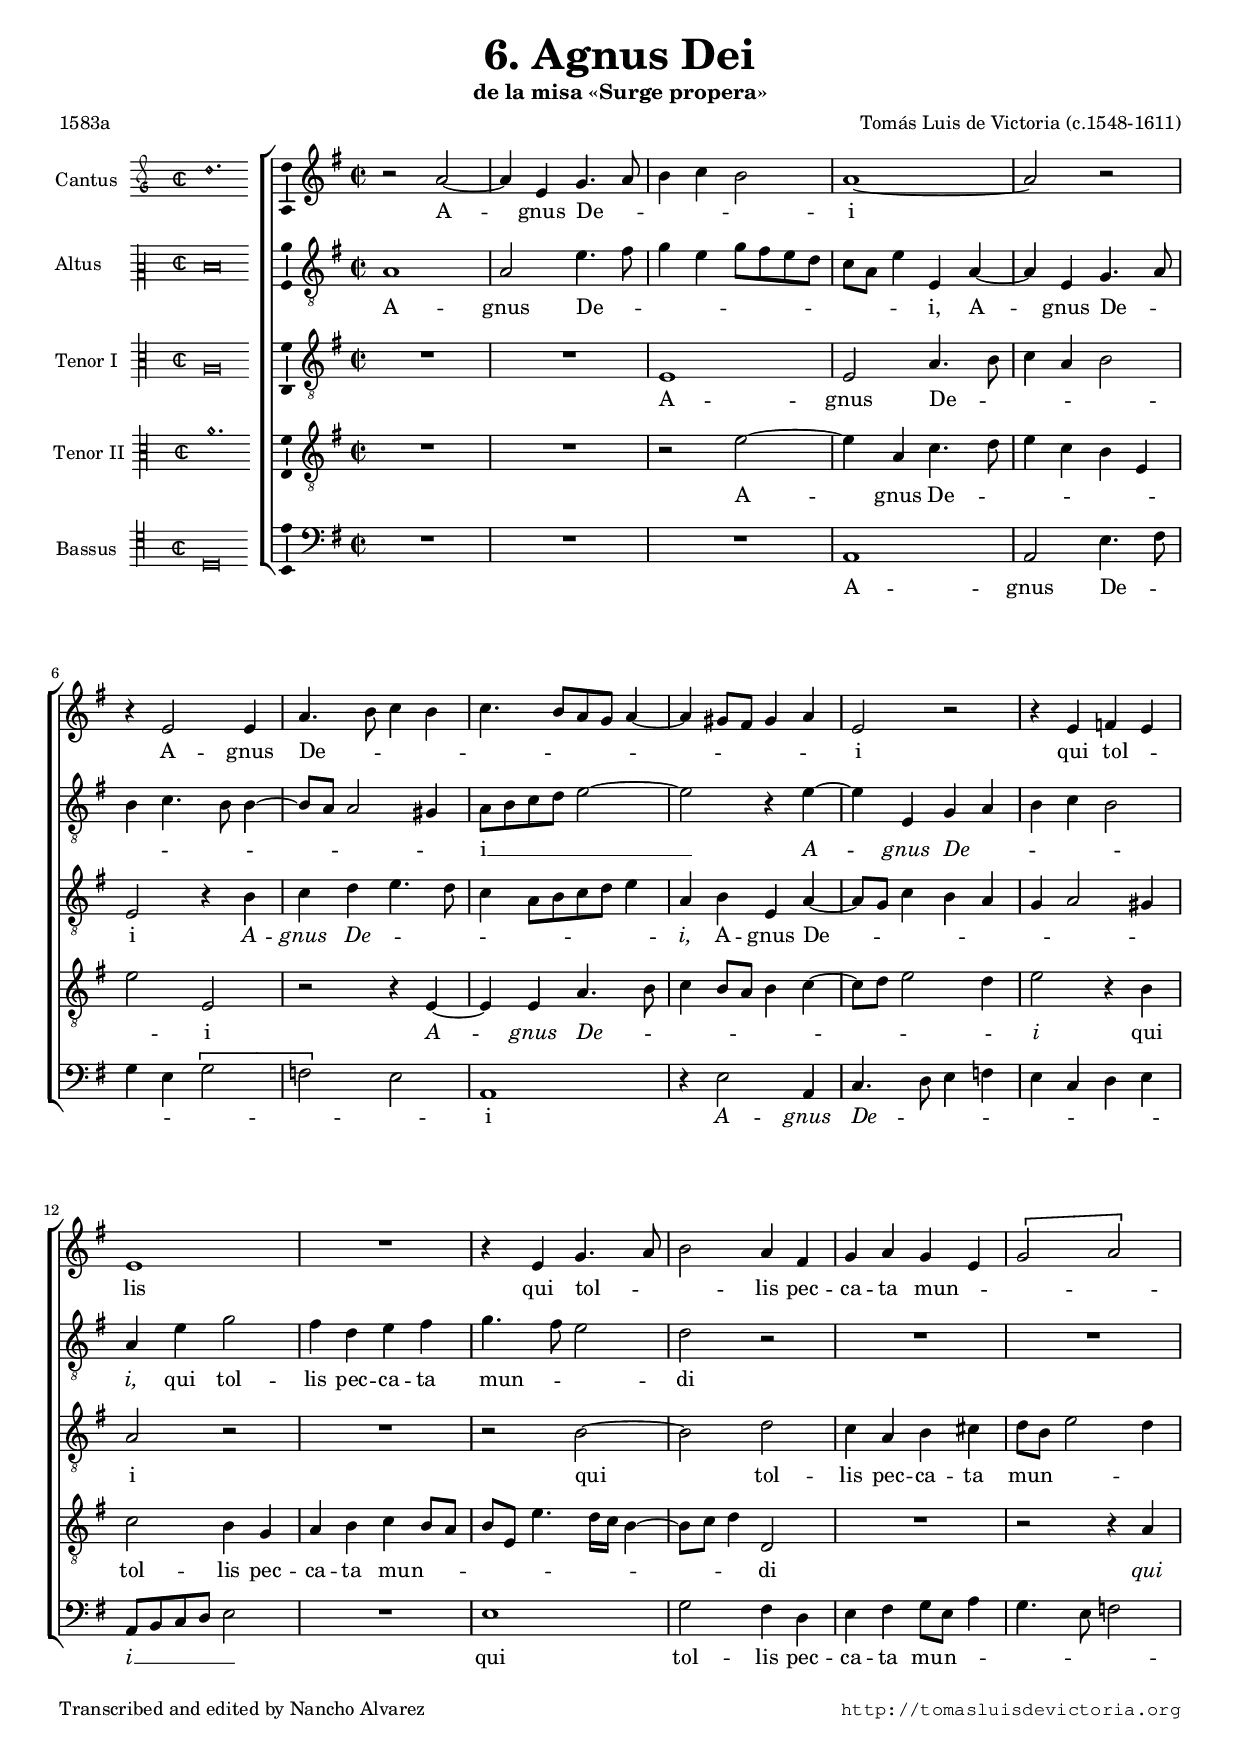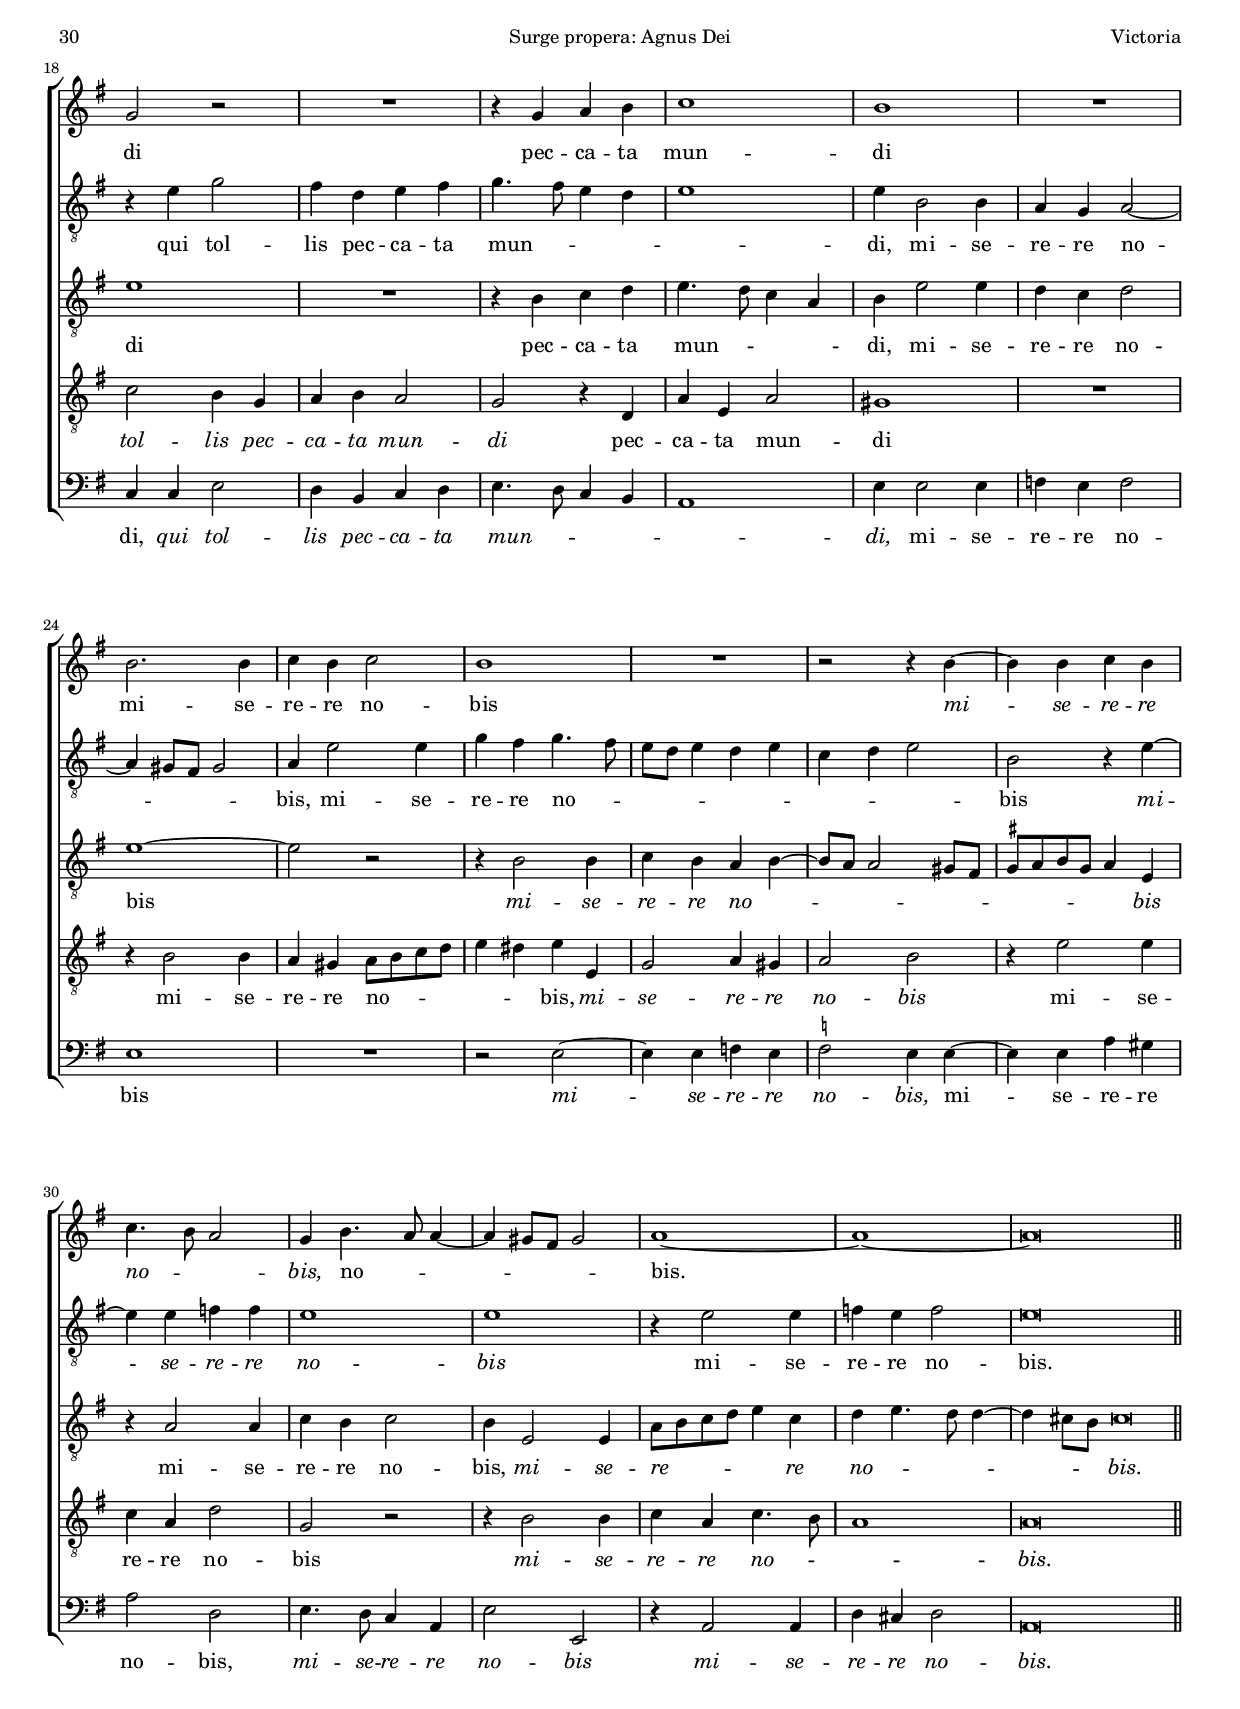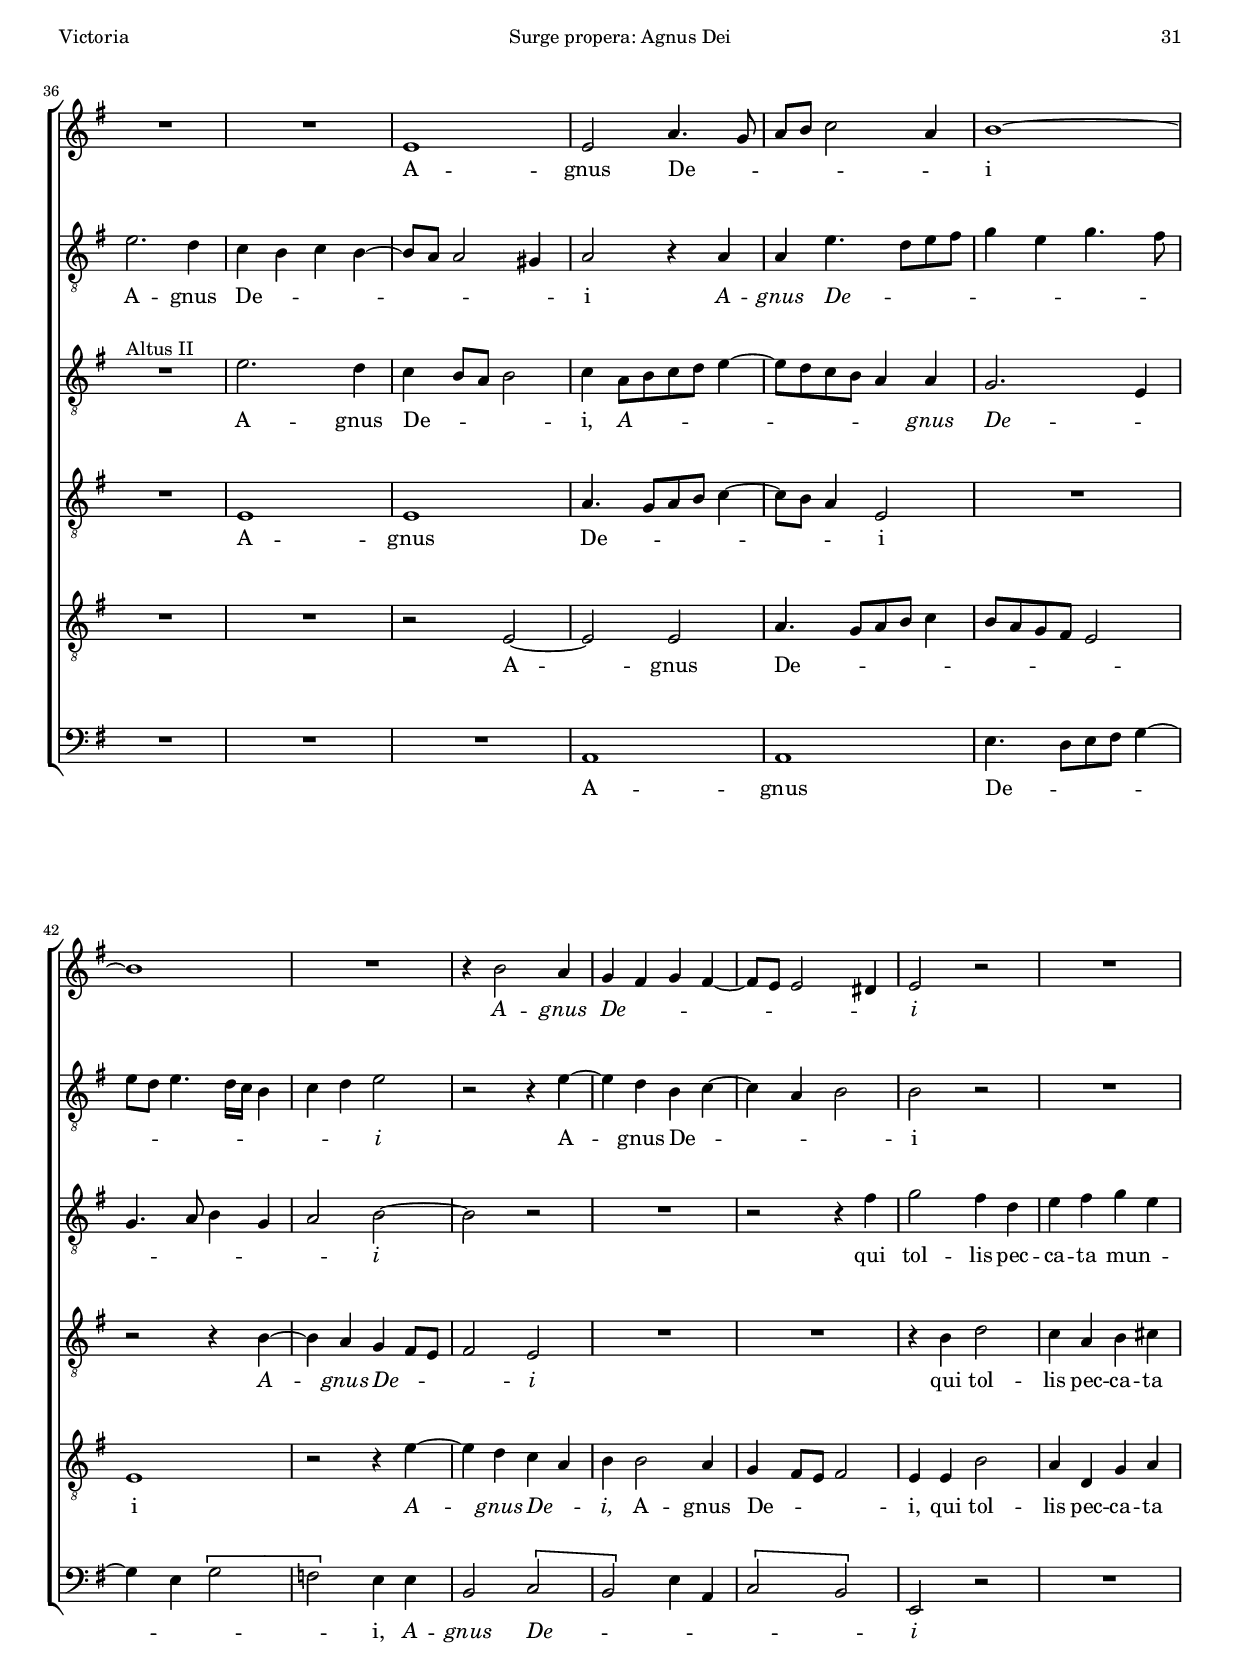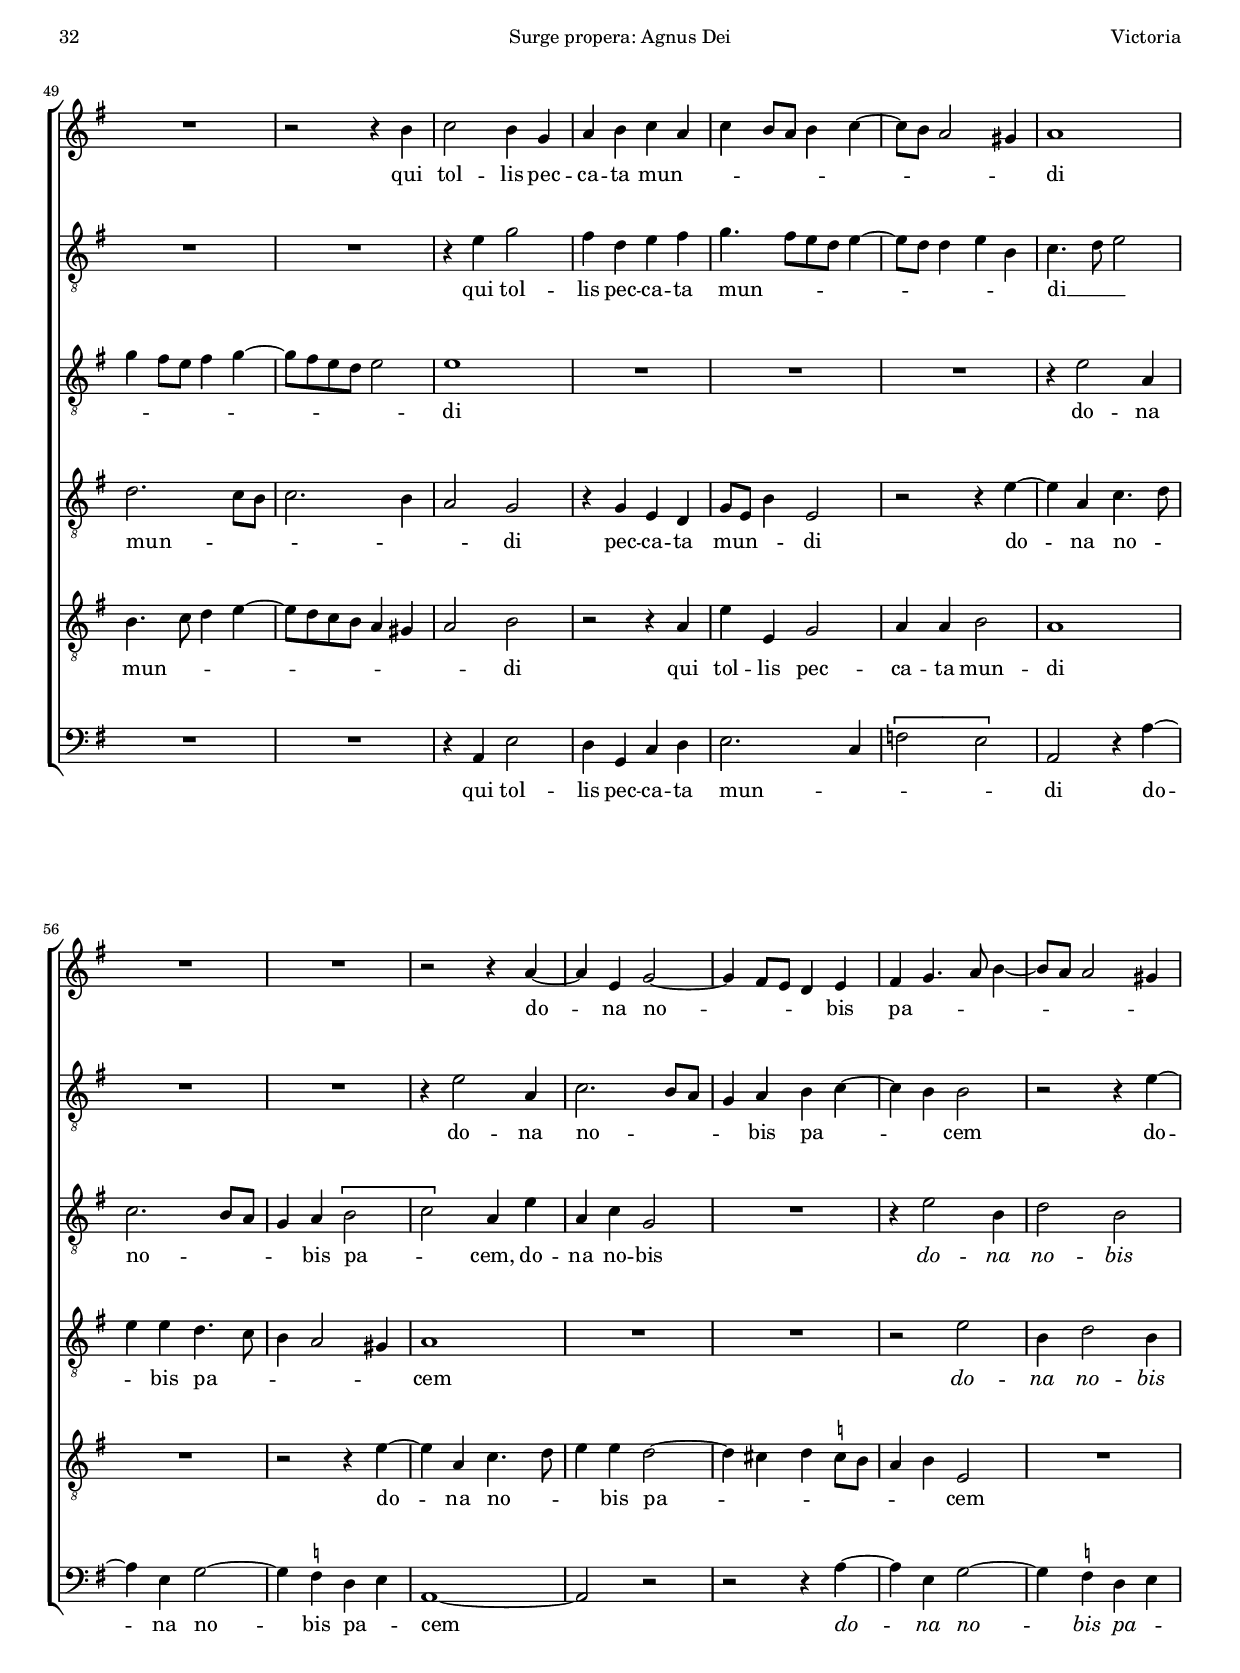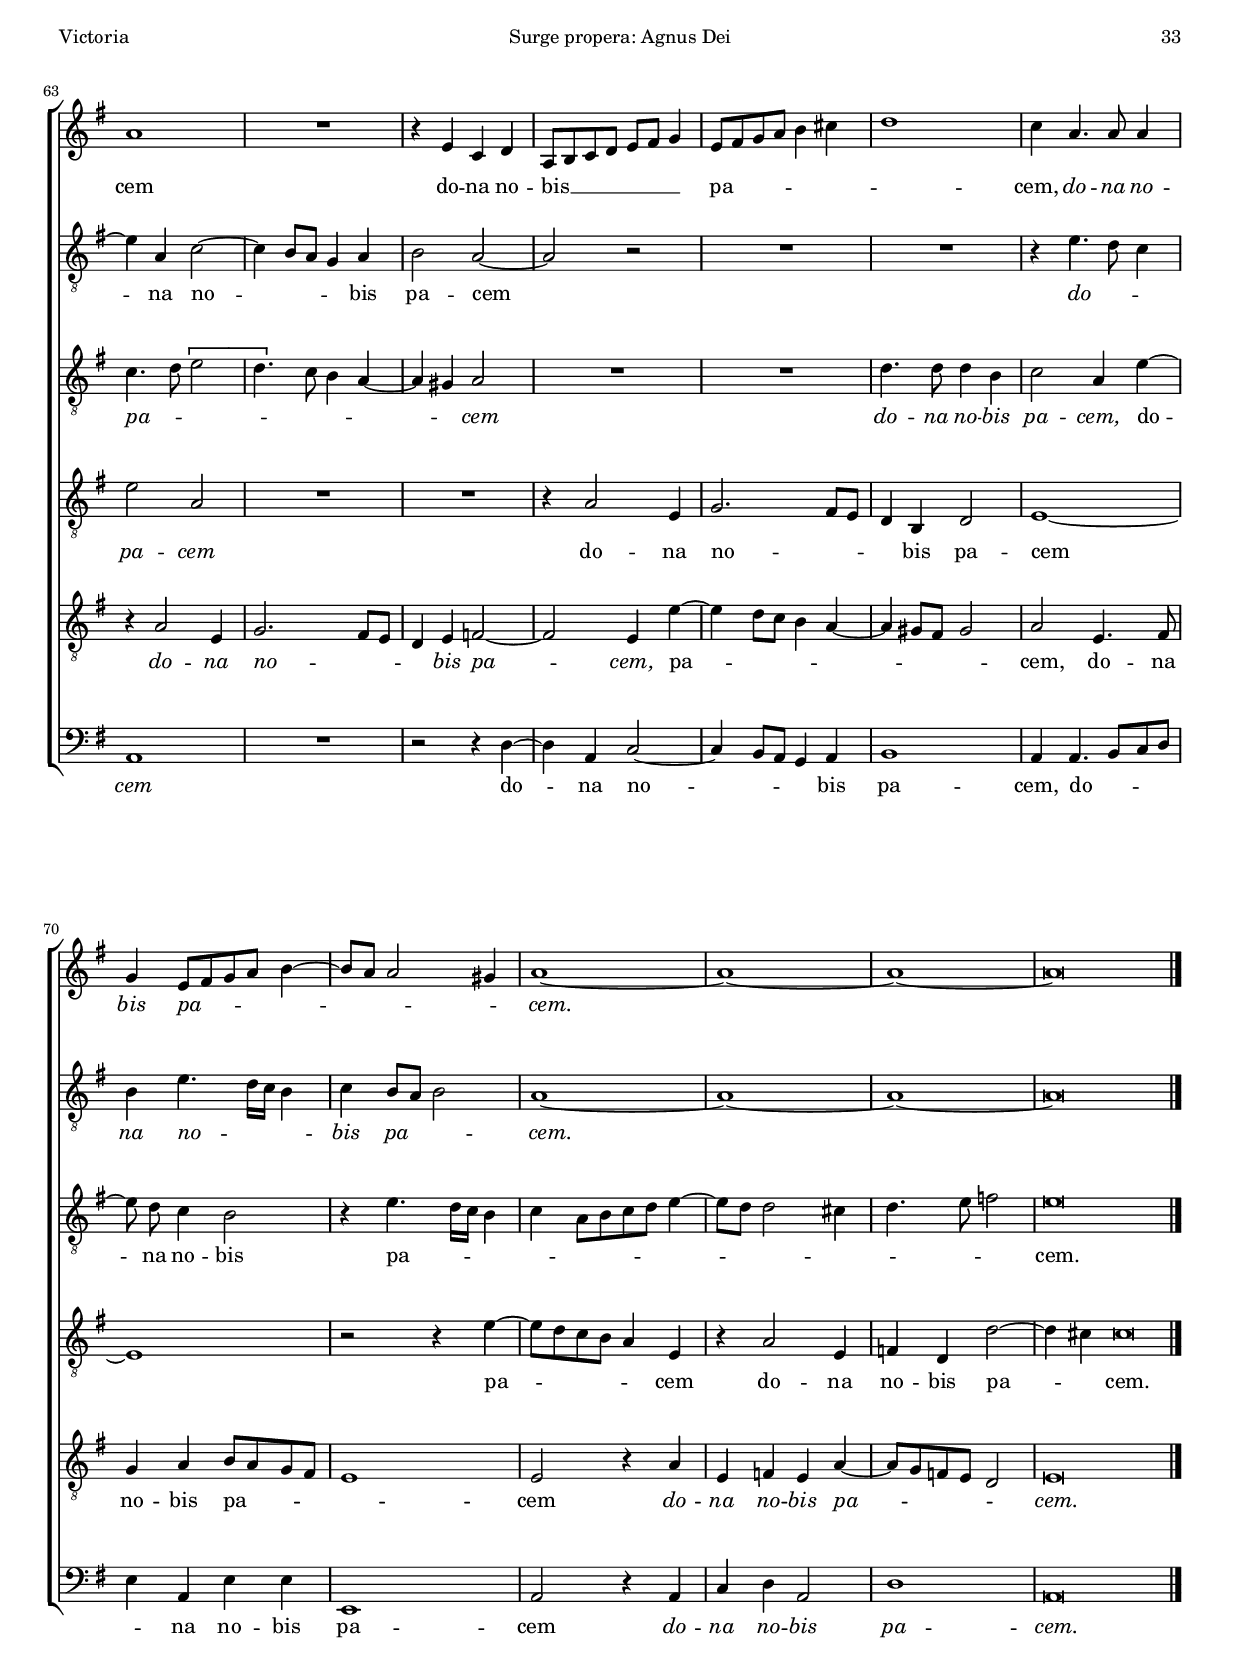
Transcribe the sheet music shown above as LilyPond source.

\version "2.24.0"

#(set-default-paper-size "a4")
#(set-global-staff-size 16.4)
#(ly:set-option 'point-and-click #f)
%mobile -s13.5 -i3.2

italicas=\override LyricText.font-shape = #'italic
rectas=\override LyricText.font-shape = #'upright
ss=\once \set suggestAccidentals = ##t
incipitwidth = 20
mtempo={\tempo 4 = 100}
mtempob={\tempo 4 = 50}
mt=#(define-music-function (offset) (number?) ; move lyric text
      #{ \once \override LyricText.X-offset = -$offset #})

htitle="Surge propera: Agnus Dei"
hcomposer="Victoria"

\header {
	title=\markup{\fontsize #3 "6. Agnus Dei"}
	subtitle="de la misa «Surge propera»"
	%subsubtitle=\markup{\null \vspace #2 }
	composer="Tomás Luis de Victoria (c.1548-1611)"
        pdfauthor=\composer
	%opus="(-)"
	poet=\markup{"1583a"}
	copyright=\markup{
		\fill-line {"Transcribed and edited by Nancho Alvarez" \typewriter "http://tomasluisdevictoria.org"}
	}
%	tagline=""
}


global={\key g \major \time 2/2 \skip 1*35 \bar "||" \break
           \skip 1*40 \bar "|."
}



cantus=\relative c'' {
	r2 a ~
	a4 e g4. a8
	b4 c b2
	a1 ~
%5
	a2 r
	r4 e2 e4
	a4. b8 c4 b
	c4.  b8[ a g] a4 ~
	a gis8 fis gis4 a
%10
	e2 r
	r4 e f e
	e1
	R1*4/4
	r4 e g4. a8
%15
	b2 a4 fis
	g a g e
	\[g2 a\]
	g r
	R1*4/4
%20
	r4 g a b
	c1
	b
	R1*4/4
	b2. b4
%25
	c b c2
	b1
	R1*4/4
	r2 r4 b ~
	b b c b
%30
	c4. b8 a2
	g4 b4. a8 a4 ~
	a gis8 fis gis2 % repite sostenido
	a1 ~
	a ~
%35
	a\breve*1/2
	
	R1*4/4
	R1*4/4
	e1
	e2 a4. g8
%40
	a b c2 a4
	b1 ~
	b
	R1*4/4
	r4 b2 a4
%45
	g fis g fis ~
	fis8 e e2 dis4
	e2 r
	R1*4/4
	R1*4/4
%50
	r2 r4 b'
	c2 b4 g
	a b c a
	c b8 a b4 c ~
	c8 b a2 gis4
%55
	a1
	R1*4/4
	R1*4/4
	r2 r4 a ~
	a e g2 ~
%60
	g4 fis8 e d4 e
	fis g4. a8 b4 ~
	b8 a a2 gis4
	a1
	R1*4/4
%65
	r4 e c d
	a8 b c d e fis g4
	e8 fis g a b4 cis
	d1
	c4 a4. a8 a4
%70
	g  e8[ fis g a] b4 ~
	b8 a a2 gis4
	a1 ~
	a ~
	a ~
%75
	a\breve*1/2
}

altus=\relative c' {
	a1
	a2 e'4. fis8
	g4 e g8 fis e d
	c a e'4 e, a ~
%5
	a e g4. a8
	b4 c4. b8 b4 ~
	b8 a a2 gis4
	a8 b c d e2 ~
	e r4 e ~
%10
	e e, g a
	b c b2
	a4 e' g2
	fis4 d e fis
	g4. fis8 e2
%15
	d r
	R1*4/4
	R1*4/4
	r4 e g2
	fis4 d e fis
%20
	g4. fis8 e4 d
	e1
	e4 b2 b4
	a g a2 ~
	a4 gis8 fis gis2 % repite el sostenido
%25
	a4 e'2 e4
	g fis g4. fis8
	e d e4 d e
	c d e2
	b r4 e ~
%30
	e e f f
	e1
	e
	r4 e2 e4
	f e f2
%35
	e\breve*1/2
	
	e2. d4
	c b c b ~
	b8 a a2 gis4
	a2 r4 a
%40
	a e'4. d8 e fis
	g4 e g4. fis8
	e d e4. d16 c b4
	c d e2
	r r4 e ~
%45
	e d b c ~
	c a b2
	b r
	R1*4/4
	R1*4/4
%50
	R1*4/4
	r4 e g2
	fis4 d e fis
	g4.  fis8[ e d] e4 ~
	e8 d d4 e b
%55
	c4. d8 e2
	R1*4/4
	R1*4/4
	r4 e2 a,4
	c2. b8 a
%60
	g4 a b c ~
	c b b2
	r r4 e ~
	e a, c2 ~
	c4 b8 a g4 a
%65
	b2 a ~
	a r
	R1*4/4
	R1*4/4
	r4 e'4. d8 c4
%70
	b e4. d16 c b4
	c b8 a b2
	a1 ~
	a ~
	a ~
%75
	a\breve*1/2
}


altusdos=\relative c' {
        R1*35
	s4*0^\markup{"Altus II"}
	R1*4/4
	e2. d4
	c b8 a b2
	c4  a8[ b c d] e4 ~
%40
	e8 d c b a4 a
	g2. e4
	g4. a8 b4 g
	a2 b ~
	b r
%45
	R1*4/4
	r2 r4 fis'
	g2 fis4 d
	e fis g e
	g fis8 e fis4 g ~
%50
	g8 fis e d e2
	e1
	R1*4/4
	R1*4/4
	R1*4/4
%55
	r4 e2 a,4
	c2. b8 a
	g4 a \[b2
	c\] a4 e'
	a, c g2
%60
	R1*4/4
	r4 e'2 b4
	d2 b
	c4. d8 \[e2
	d4.\] c8 b4 a ~
%65
	a gis a2
	R1*4/4
	R1*4/4
	d4. d8 d4 b
	c2 a4 e' ~
%70
	\set Staff.autoBeaming = ##f
	e8 d c4 b2
	\set Staff.autoBeaming = ##t
	r4 e4. d16 c b4
	c  a8[ b c d] e4 ~
	e8 d d2 cis4
	d4. e8 f2
%75
	e\breve*1/2
}


tenor=\relative c {
	R1*4/4
	R1*4/4
	e1
	e2 a4. b8
%5
	c4 a b2
	e, r4 b'
	c d e4. d8
	c4  a8[ b c d] e4
	a, b e, a ~
%10
	a8 g c4 b a
	g a2 gis4
	a2 r
	R1*4/4
	r2 b ~
%15
	b d
	c4 a b cis
	d8 b e2 d4
	e1
	R1*4/4
%20
	r4 b c d
	e4. d8 c4 a
	b e2 e4
	d c d2
	e1 ~
%25
	e2 r
	r4 b2 b4
	c b a b ~
	b8 a a2 gis8 fis
	\ss gis a b gis a4 e
%30
	r a2 a4
	c b c2
	b4 e,2 e4
	a8 b c d e4 c
	d e4. d8 d4 ~
%35
	d cis8 b \mtempob cis\breve*1/4 \mtempo % repite sostenido
	
	R1*4/4
	e,1
	e
	a4.  g8[ a b] c4 ~
%40
	c8 b a4 e2
	R1*4/4
	r2 r4 b' ~
	b a g fis8 e
	fis2 e
%45
	R1*4/4
	R1*4/4
	r4 b' d2
	c4 a b cis
	d2. c8 b
%50
	c2. b4
	a2 g
	r4 g e d
	g8 e b'4 e,2
	r r4 e' ~
%55
	e a, c4. d8
	e4 e d4. c8
	b4 a2 gis4
	a1
	R1*4/4
%60
	R1*4/4
	r2 e'
	b4 d2 b4
	e2 a,
	R1*4/4
%65
	R1*4/4
	r4 a2 e4
	g2. fis8 e
	d4 b d2
	e1 ~
%70
	e
	r2 r4 e' ~
	e8 d c b a4 e
	r a2 e4
	f d d'2 ~
%75
	d4 cis \mtempob cis\breve*1/4
}

tenordos=\relative c' {
	R1*4/4
	R1*4/4
	r2 e ~
	e4 a, c4. d8
%5
	e4 c b e,
	e'2 e,
	r r4 e ~
	e e a4. b8
	c4 b8 a b4 c ~
%10
	c8 d e2 d4
	e2 r4 b
	c2 b4 g
	a b c b8 a
	b e, e'4. d16 c b4 ~
%15
	b8 c d4 d,2
	R1*4/4
	r2 r4 a'
	c2 b4 g
	a b a2
%20
	g r4 d
	a' e a2
	gis1
	R1*4/4
	r4 b2 b4
%25
	a gis a8 b c d
	e4 dis e e,
	g2 a4 gis
	a2 b
	r4 e2 e4
%30
	c a d2
	g, r
	r4 b2 b4
	c a c4. b8
	a1
%35
	a\breve*1/2
	
	R1*4/4
	R1*4/4
	r2 e ~
	e e
%40
	a4.  g8[ a b] c4
	b8 a g fis e2
	e1
	r2 r4 e' ~
	e d c a
%45
	b b2 a4
	g fis8 e fis2
	e4 e b'2
	a4 d, g a
	b4. c8 d4 e ~
%50
	e8 d c b a4 gis
	a2 b
	r r4 a
	e' e, g2
	a4 a b2
%55
	a1
	R1*4/4
	r2 r4 e' ~
	e a, c4. d8
	e4 e d2 ~
%60
	d4 cis d \ss c8 b
	a4 b e,2
	R1*4/4
	r4 a2 e4
	g2. fis8 e
%65
	d4 e f2 ~
	f e4 e' ~
	e d8 c b4 a ~
	a gis8 fis gis2 % repite sostenido
	a e4. fis8
%70
	g4 a b8 a g fis
	e1
	e2 r4 a
	e f e a ~
	a8 g f e d2
%75
	e\breve*1/2

}

bassus=\relative c {
	R1*4/4
	R1*4/4
	R1*4/4
	a1
%5
	a2 e'4. fis8
	g4 e \[g2
	f\] e
	a,1
	r4 e'2 a,4
%10
	c4. d8 e4 f
	e c d e
	a,8 b c d e2
	R1*4/4
	e1
%15
	g2 fis4 d
	e fis g8 e a4
	g4. e8 f2
	c4 c e2
	d4 b c d
%20
	e4. d8 c4 b
	a1
	e'4 e2 e4
	f e f2
	e1
%25
	R1*4/4
	r2 e ~
	e4 e f e
	\ss f2 e4 e ~
	e e a gis
%30
	a2 d,
	e4. d8 c4 a
	e'2 e,
	r4 a2 a4
	d cis d2
%35
	a\breve*1/2
	
	R1*4/4
	R1*4/4
	R1*4/4
	a1
%40
	a
	e'4.  d8[ e fis] g4 ~
	g e \[g2
	f\] e4 e
	b2 \[c
%45
	b\] e4 a,
	\[c2 b\]
	e, r
	R1*4/4
	R1*4/4
%50
	R1*4/4
	r4 a e'2
	d4 g, c d
	e2. c4
	\[f2 e\]
%55
	a, r4 a' ~
	a e g2 ~
	g4 \ss f d e
	a,1 ~
	a2 r
%60
	r r4 a' ~
	a e g2 ~
	g4 \ss f d e
	a,1
	R1*4/4
%65
	r2 r4 d ~
	d a c2 ~
	c4 b8 a g4 a
	b1
	a4 a4. b8 c d
%70
	e4 a, e' e
	e,1
	a2 r4 a
	c d a2
	d1
%75
	a\breve*1/2
}

textocantus=\lyricmode{
A -- _ gnus De -- _ _ _ _ \mt #-.5 i _
A -- gnus De -- _ _ _ _ _ _ _ _ _ _ _ _ _ i
qui \mt #.3 tol -- _ lis
qui tol -- _ _ lis pec -- ca -- ta \mt #.7 mun -- _ _ _ di
pec -- ca -- ta mun -- di
mi -- se -- re -- re no -- bis
\italicas
mi -- _ se -- re -- re no -- _ _ bis,
\rectas
no -- _ _ _ _ _ _ bis. _ _ 

A -- gnus De -- _ _ _ _ _ i _
\italicas
A -- gnus \mt #.2 De -- _ _ _ _ _ _ _ i
\rectas
qui tol -- lis pec -- ca -- ta \mt #1 mun -- _ _ _ _ _ _ _ _ _ _ di
do -- _ na no -- _ _ _ _ bis \mt #.2 pa -- _ _ _ _ _ _ _ cem
do -- na no -- \mt #.2 bis __ _ _ _ _ _ _ \mt #.2 pa -- _ _ _ _ _ _ cem,
\italicas
do -- na no -- bis pa -- _ _ _ _ _ _ _ _ \mt #.2 cem. _ _ _ 

}

textoaltus=\lyricmode{
A -- gnus De -- _ _ _ _ _ _ _ _ _ _ i,
A -- _ gnus De -- _ _ _ _ _ _ _ _ _ i __ _ _ _ _ _ 
\italicas
A -- _ gnus De -- _ _ _ _ i,
\rectas
qui tol -- lis pec -- ca -- ta \mt #.4 mun -- _ _ di
qui tol -- lis pec -- ca -- ta \mt #.5 mun -- _ _ _ _ di,
mi -- se -- re -- re no -- _ _ _ _ bis,
mi -- se -- re -- re no -- _ _ _ _ _ _ _ _ _ bis
\italicas
\mt #.5 mi -- _  se -- re -- re no -- bis
\rectas
mi -- se -- re -- re no -- \mt #.5 bis.

A -- gnus \mt #.2 De -- _ _ _ _ _ _ _ i
\italicas
A -- gnus De -- _ _ _ _ _ _ _ _ _ _ _ _ _ _ _ i
\rectas
A -- _ gnus \mt #.1 De -- _ _ _ _ i
qui tol -- lis pec -- ca -- ta \mt #.3 mun -- _ _ _ _ _ _ _ _ _ di __ _ _ 
do -- na no -- _ _ _ bis \mt #.2 pa -- _ _ _ cem
\mt #.4 do -- _ na no -- _ _ _ _ bis
pa -- cem _
\italicas
\mt #.2 do -- _ _ na no -- _ _ _ bis \mt #.2 pa -- _ _ \mt #.2 cem. _ _ _ 

}

textoaltusdos=\lyricmode{
A -- gnus De -- _ _ _ i,
\italicas
A -- _ _ _ _ _ _ _ _ _ gnus De -- _ _ _ _ _ _ i _
\rectas
qui tol -- lis pec -- ca -- ta \mt #1 mun -- _ _ _ _ _ _ _ _ _ _ _ di
do -- na no -- _ _ _ bis pa -- _ cem,
do -- na no -- bis
\italicas
do -- na no -- bis pa -- _ _ _ _ _ _ _ _ \mt #1.2 cem
do -- na no -- bis pa -- cem,
\rectas
do -- _ na no -- bis \mt #.1 pa -- _ _ _ _ _ _ _ _ _ _ _ _ _ _ _ _ \mt #1.2 cem.
}

textotenor=\lyricmode{
A -- gnus De -- _ _ _ _ i
\italicas
A -- gnus \mt #.2 De -- _ _ _ _ _ _ _ _ i,
\rectas
A -- gnus De -- _ _ _ _ _ _ _ _ i
qui _ tol -- lis pec -- ca -- ta \mt #1 mun -- _ _ _ di
pec -- ca -- ta \mt #.4 mun -- _ _ _ di,
mi -- se -- re -- re no -- bis _
\italicas
mi -- se -- re -- re \mt #.1 no -- _ _ _ _ _ _ _ _ _ _ _ bis
\rectas
mi -- se -- re -- re no -- bis,
\italicas
mi -- se -- re -- _ _ _ _ re \mt #.2 no -- _ _ _ _ _ _ \mt #.5 bis.
\rectas

A -- gnus \mt #.2 De -- _ _ _ _ _ _ _ i
\italicas
A -- _ gnus De -- _ _ _ i
\rectas
qui tol -- lis pec -- ca -- ta mun -- _ _ _ _ _ di
pec -- ca -- ta \mt #.9 mun -- _ _ di
do -- _ na \mt #.1 no -- _ _ bis \mt #.1 pa -- _ _ _ _ \mt #1 cem
\italicas
do -- na no -- bis pa -- cem
\rectas
do -- na no -- _ _ _ bis pa -- cem _
pa -- _ _ _ _ _ cem
do -- na no -- bis pa -- _ _ \mt #1.2 cem.
}

textotenordos=\lyricmode{
A -- _ gnus \mt #.2 De -- _ _ _ _ _ _ i
\italicas
A -- _ gnus De -- _ _ _ _ _ _ _ _ _ _ i
\rectas
qui tol -- lis pec -- ca -- ta \mt #.6 mun -- _ _ _ _ _ _ _ _ _ _ _ di
\italicas
qui tol -- lis pec -- ca -- ta mun -- di
\rectas
pec -- ca -- ta \mt #1.2 mun -- di
mi -- se -- re -- re no -- _ _ _ _ _ bis,
\italicas
mi -- se -- re -- re no -- bis
\rectas
mi -- se -- re -- re no -- bis
\italicas
mi -- se -- re -- re \mt #.1 no -- _ _ \mt #.5 bis.
\rectas

A -- _ gnus \mt #.2 De -- _ _ _ _ _ _ _ _ _ i
\italicas
A -- _ gnus De -- _ i,
\rectas
A -- gnus De -- _ _ _ i,
qui tol -- lis pec -- ca -- ta \mt #.5 mun -- _ _ _ _ _ _ _ _ _ _ di
qui tol -- lis pec -- ca -- ta mun -- di
do -- _ na no -- _ _ bis pa -- _ _ _ _ _ _ _ \mt #1.3 cem
\italicas
do -- na no -- _ _ _ bis pa -- _ cem,
\rectas
pa -- _ _ _ _ _ _ _ _ _ \mt #1.3 cem,
do -- na no -- bis \mt #.1 pa -- _ _ _ _ cem
\italicas
do -- na no -- bis pa -- _ _ _ _ _ \mt #1.2 cem.
}

textobassus=\lyricmode{
A -- gnus De -- _ _ _ _ _ _ i
\italicas
A -- gnus \mt #.1 De -- _ _ _ _ _ _ _ i __ _ _ _ _ 
\rectas
qui tol -- lis pec -- ca -- ta \mt #1 mun -- _ _ _ _ _ di,
\italicas
qui tol -- lis pec -- ca -- ta \mt #.5 mun -- _ _ _ _ di,
\rectas
mi -- se -- re -- re no -- bis
\italicas
mi -- _ se -- re -- re no -- bis,
\rectas
mi -- _ se -- re -- re no -- bis,
\italicas
mi -- se -- re -- re no -- bis % no hay ij
mi -- se -- re -- re no -- \mt #.5 bis.
\rectas

A -- gnus De -- _ _ _ _ _ _ _ _ i,
\italicas
A -- gnus De -- _ _ _ _ _ i
\rectas
qui tol -- lis pec -- ca -- ta \mt #.2 mun -- _ _ _ di
do -- _ na no -- _ bis \mt #.1 pa -- _ cem _
\italicas
do -- _ na no -- _ bis \mt #.1 pa -- _ cem
\rectas
\mt #.2 do -- _ na no -- _ _ _ _ bis pa -- cem,
do -- _ _ _ _ na no -- bis pa -- cem
\italicas
do -- na no -- bis pa -- \mt #1.2 cem.
}

%%%%%%%%%%%%%%%%%%%%%%%%%%%%%%%%%%%


incipitcantus=\markup{
	\score{
		{ 
		\set Staff.instrumentName="Cantus  "
		\override NoteHead.style = #'neomensural
		\override Staff.TimeSignature.style = #'neomensural
		\cadenzaOn 
		\clef "petrucci-g"
		\key c \major
		\time 2/2
                d''1.
		} 

	\layout { line-width=\incipitwidth indent = 0 }
	}
}

incipitaltus=\markup{
	\score{
		{ 
		\set Staff.instrumentName="Altus     "
		\override NoteHead.style = #'neomensural 
		\override Staff.TimeSignature.style = #'neomensural
		\cadenzaOn 
		\clef "petrucci-c2"
		\key c \major
		\time 2/2
                d'\breve
		} 
	\layout { line-width=\incipitwidth indent = 0 }
	}
}

incipitaltusdos=\markup{
	\score{
		{ 
		\set Staff.instrumentName="Altus II  "
		\override NoteHead.style = #'neomensural 
		\override Staff.TimeSignature.style = #'neomensural
		\cadenzaOn 
		\clef "petrucci-c2"
		\key c \major
		\time 2/2
                a'1.
		} 
	\layout { line-width=\incipitwidth indent = 0 }
	}
}



incipittenor=\markup{
	\score{
		{ 
		\set Staff.instrumentName="Tenor I  "
		\override NoteHead.style = #'neomensural 
		\override Staff.TimeSignature.style = #'neomensural
		\cadenzaOn 
		\clef "petrucci-c3"
		\key c \major
		\time 2/2
                a\breve
		} 
	\layout { line-width=\incipitwidth indent=0 }
	}
}

incipittenordos=\markup{
	\score{
		{ 
		\set Staff.instrumentName="Tenor II "
		\override NoteHead.style = #'neomensural 
		\override Staff.TimeSignature.style = #'neomensural
		\cadenzaOn 
		\clef "petrucci-c3"
		\key c \major
		\time 2/2
                a'1.
		} 
	\layout { line-width=\incipitwidth indent=0 }
	}
}

incipitbassus=\markup{
	\score{
		{ 
		\set Staff.instrumentName="Bassus  "
		\override NoteHead.style = #'neomensural
		\override Staff.TimeSignature.style = #'neomensural
		\cadenzaOn 
		\clef "petrucci-c4"
		\key c \major
		\time 2/2
                d\breve
		} 
	\layout { line-width=\incipitwidth indent = 0 }
	}
}

%\layout {
%       \context {\Voice
%               \remove Ligature_bracket_engraver
%               \consists Mensural_ligature_engraver
%       }
%       line-width=\incipitwidth
%       indent = 0
%}

\score {\transpose c' c'{
\new ChoirStaff<<

	\new Staff <<\global
	\new Voice="v1" {
		\set Staff.instrumentName=\incipitcantus
		\clef "treble"
		\cantus }
	\new Lyrics \lyricsto "v1" {\textocantus }
	>>

	\new Staff <<\global
	\new Voice="v2" {
		\set Staff.instrumentName=\incipitaltus
		\clef "G_8"
		\altus }
	\new Lyrics \lyricsto "v2" {\textoaltus }
	>>
	
        \new Staff\with{\remove "Ambitus_engraver"} <<\global
	\new Voice="v6" {
		\set Staff.instrumentName=\incipitaltusdos
		\clef "G_8"
		\altusdos }
	\new Lyrics \lyricsto "v6" {\textoaltusdos }
	>>
	
	\new Staff <<\global
	\new Voice="v3" {
		\set Staff.instrumentName=\incipittenor
		\clef "G_8"
		\tenor }
	\new Lyrics \lyricsto "v3" {\textotenor }
	>>

       	\new Staff <<\global
	\new Voice="v5" {
		\set Staff.instrumentName=\incipittenordos
		\clef "G_8"
		\tenordos }
	\new Lyrics \lyricsto "v5" {\textotenordos }
	>>

	\new Staff <<\global
	\new Voice="v4" {
		\set Staff.instrumentName=\incipitbassus
		\clef "bass"
		\bassus }
	\new Lyrics \lyricsto "v4" {\textobassus }
	>>
	
>>

	} % transpose

\layout{ 
	\context {\Lyrics 
		\override VerticalAxisGroup.staff-affinity = #UP
		\override VerticalAxisGroup.nonstaff-relatedstaff-spacing =
			#'((basic-distance . 0) (minimum-distance . 0) (padding . 1))
		\override LyricText.font-size = #1.2
		\override LyricHyphen.minimum-distance = #0.5
	}
	\context {\Score 
		tempoHideNote = ##t
		\override BarNumber.padding = #2 
	}
	\context {\Voice 
		melismaBusyProperties = #'()
		%autoBeaming = ##f
	}
	\context {\Staff 
                \RemoveEmptyStaves
                \override VerticalAxisGroup.remove-first = ##t
		\override VerticalAxisGroup.staff-staff-spacing =
			#'((basic-distance . 11) (minimum-distance . 0) (padding . 1))
		\consists Ambitus_engraver 
		\override LigatureBracket.padding = #1
	}
}

%\midi { \mtempo }

}


\paper{
	evenHeaderMarkup=\markup  \fill-line { \fromproperty #'page:page-number-string \htitle \hcomposer }
	oddHeaderMarkup= \markup  \fill-line { \unless \on-first-page \hcomposer \unless \on-first-page \htitle \unless \on-first-page \fromproperty #'page:page-number-string }
	%system-count=10
	%page-count = 4
	%systems-per-page=3
	ragged-last-bottom = ##f
	indent=3.6\cm
	system-system-spacing =
	#'((basic-distance . 20) (minimum-distance . 0) (padding . 5))
	top-system-spacing = % header
	#'((basic-distance . 9) (minimum-distance . 0) (padding . 0))
	last-bottom-spacing = % footer
	#'((basic-distance . 12) (minimum-distance . 0) (padding . 0))
	markup-system-spacing.padding = #1.5

first-page-number=29
}